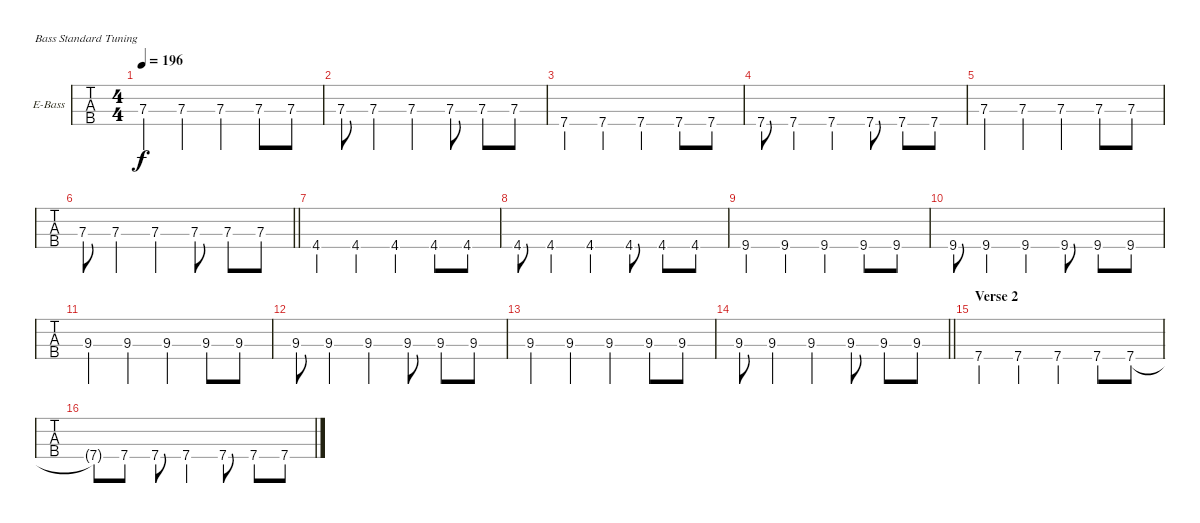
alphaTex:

\bracketExtendMode groupsimilarinstruments
\firstSystemTrackNameOrientation horizontal
\otherSystemsTrackNameOrientation horizontal
\track ("Nikolai" "E-Bass") {instrument electricbasspick}
\staff {tabs}
\tuning (G2 D2 A1 E1)
\ts (4 4)
\tempo 196
\clef f4
\ks c
7.3.4{dy f} 7.3.4 7.3.4 7.3.8 7.3.8 |
7.3.8 7.3.4 7.3.4 7.3.8 7.3.8 7.3.8 |
7.4.4 7.4.4 7.4.4 7.4.8 7.4.8 |
7.4.8 7.4.4 7.4.4 7.4.8 7.4.8 7.4.8 |
7.3.4 7.3.4 7.3.4 7.3.8 7.3.8 |
\barLineRight lightlight
7.3.8 7.3.4 7.3.4 7.3.8 7.3.8 7.3.8 |
4.4.4 4.4.4 4.4.4 4.4.8 4.4.8 |
4.4.8 4.4.4 4.4.4 4.4.8 4.4.8 4.4.8 |
9.4.4 9.4.4 9.4.4 9.4.8 9.4.8 |
9.4.8 9.4.4 9.4.4 9.4.8 9.4.8 9.4.8 |
9.3.4 9.3.4 9.3.4 9.3.8 9.3.8 |
9.3.8 9.3.4 9.3.4 9.3.8 9.3.8 9.3.8 |
9.3.4 9.3.4 9.3.4 9.3.8 9.3.8 |
\barLineRight lightlight
9.3.8 9.3.4 9.3.4 9.3.8 9.3.8 9.3.8 |
\section ("" "Verse 2")
7.4.4 7.4.4 7.4.4 7.4.8 7.4.8 |
7.4{t}.8 7.4.8 7.4.8 7.4.4 7.4.8 7.4.8 7.4.8
